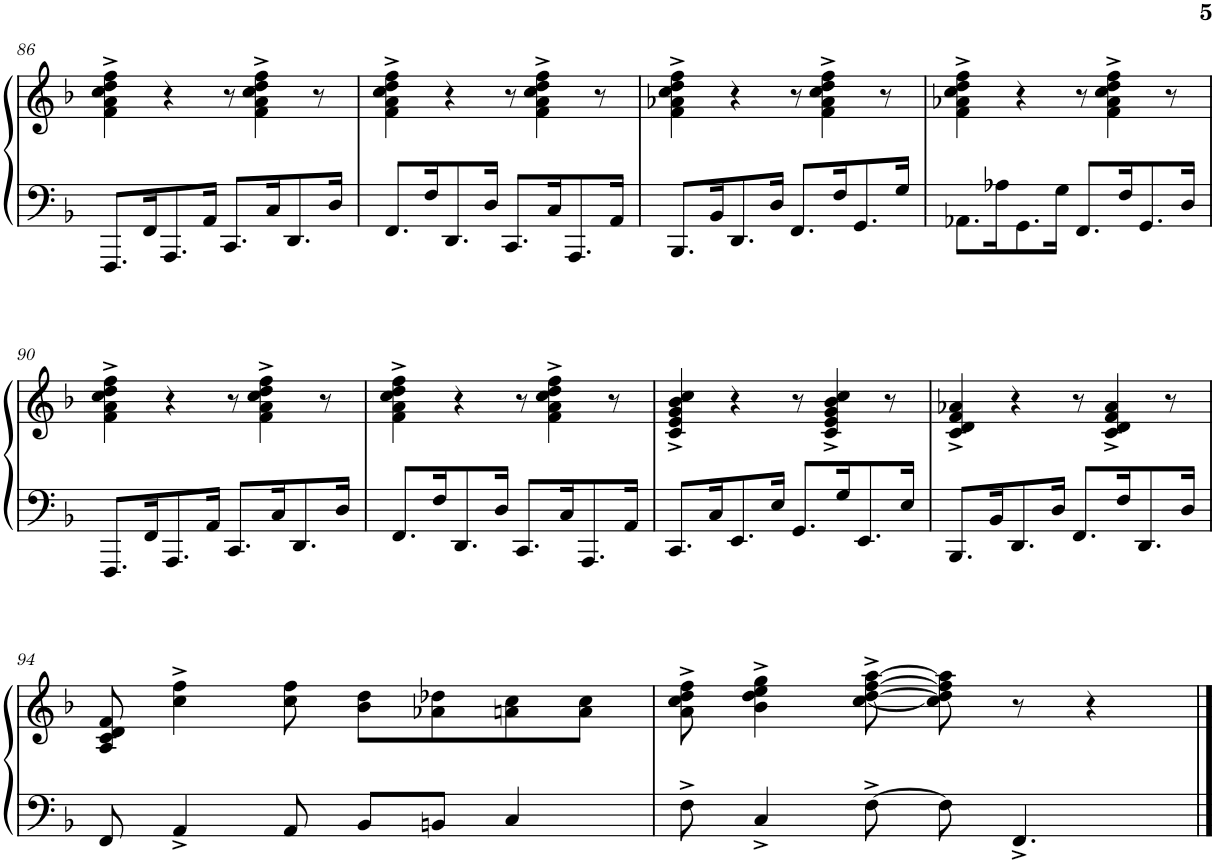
**kern	**kern
*part1	*part1
*staff2	*staff1
*I"Piano	*
*I'Pno.	*
!!LO:PB:g=z
*clefF4	*clefG2
*k[b-]	*k[b-]
*M2/2	*M2/2
*met(c|)	*met(c|)
=86	=86
8.FFF/L	4f\^ 4a\^ 4cc\^ 4dd\^ 4ff\^
16FF/K	.
8.AAA/	4r
16AA/Jk	.
8.CC/L	8r
.	4f\^ 4a\^ 4cc\^ 4dd\^ 4ff\^
16C/K	.
8.DD/	.
.	8r
16D/Jk	.
=87	=87
8.FF/L	4f\^ 4a\^ 4cc\^ 4dd\^ 4ff\^
16F/K	.
8.DD/	4r
16D/Jk	.
8.CC/L	8r
.	4f\^ 4a\^ 4cc\^ 4dd\^ 4ff\^
16C/K	.
8.AAA/	.
.	8r
16AA/Jk	.
=88	=88
8.BBB-/L	4f\^ 4a-X\^ 4cc\^ 4dd\^ 4ff\^
16BB-/K	.
8.DD/	4r
16D/Jk	.
8.FF/L	8r
.	4f\^ 4a-\^ 4cc\^ 4dd\^ 4ff\^
16F/K	.
8.GG/	.
.	8r
16G/Jk	.
=89	=89
8.AA-X\L	4f\^ 4a-X\^ 4cc\^ 4dd\^ 4ff\^
16A-X\K	.
8.GG\	4r
16G\Jk	.
8.FF/L	8r
.	4f\^ 4a-\^ 4cc\^ 4dd\^ 4ff\^
16F/K	.
8.GG/	.
.	8r
16D/Jk	.
!!LO:LB:g=z
=90	=90
8.FFF/L	4f\^ 4a\^ 4cc\^ 4dd\^ 4ff\^
16FF/K	.
8.AAA/	4r
16AA/Jk	.
8.CC/L	8r
.	4f\^ 4a\^ 4cc\^ 4dd\^ 4ff\^
16C/K	.
8.DD/	.
.	8r
16D/Jk	.
=91	=91
8.FF/L	4f\^ 4a\^ 4cc\^ 4dd\^ 4ff\^
16F/K	.
8.DD/	4r
16D/Jk	.
8.CC/L	8r
.	4f\^ 4a\^ 4cc\^ 4dd\^ 4ff\^
16C/K	.
8.AAA/	.
.	8r
16AA/Jk	.
=92	=92
8.CC/L	4c/^ 4e/^ 4g/^ 4b-/^ 4cc/^
16C/K	.
8.EE/	4r
16E/Jk	.
8.GG/L	8r
.	4c/^ 4e/^ 4g/^ 4b-/^ 4cc/^
16G/K	.
8.EE/	.
.	8r
16E/Jk	.
=93	=93
8.BBB-/L	4c/^ 4d/^ 4f/^ 4a-X/^
16BB-/K	.
8.DD/	4r
16D/Jk	.
8.FF/L	8r
.	4c/^ 4d/^ 4f/^ 4a-/^
16F/K	.
8.DD/	.
.	8r
16D/Jk	.
!!LO:LB:g=z
=94	=94
8FF/	8A/ 8c/ 8d/ 8f/
4AA^/	4cc\^ 4ff\^
8AA/	8cc\ 8ff\
8BB-/L	8b-\ 8dd\L
8BBn/J	8a-X\ 8dd-X\
4C/	8an\ 8cc\
.	8a\ 8cc\J
=95	=95
8F^\	8a\^ 8cc\^ 8dd\^ 8ff\^
4C^/	4b-\^ 4dd\^ 4ee\^ 4gg\^
[8F^\	[8cc\^ [8dd\^ [8ff\^ [8aa\^
8F\]	8cc\] 8dd\] 8ff\] 8aa\]
4.FF^/	8r
.	4r
==	==
*-	*-
